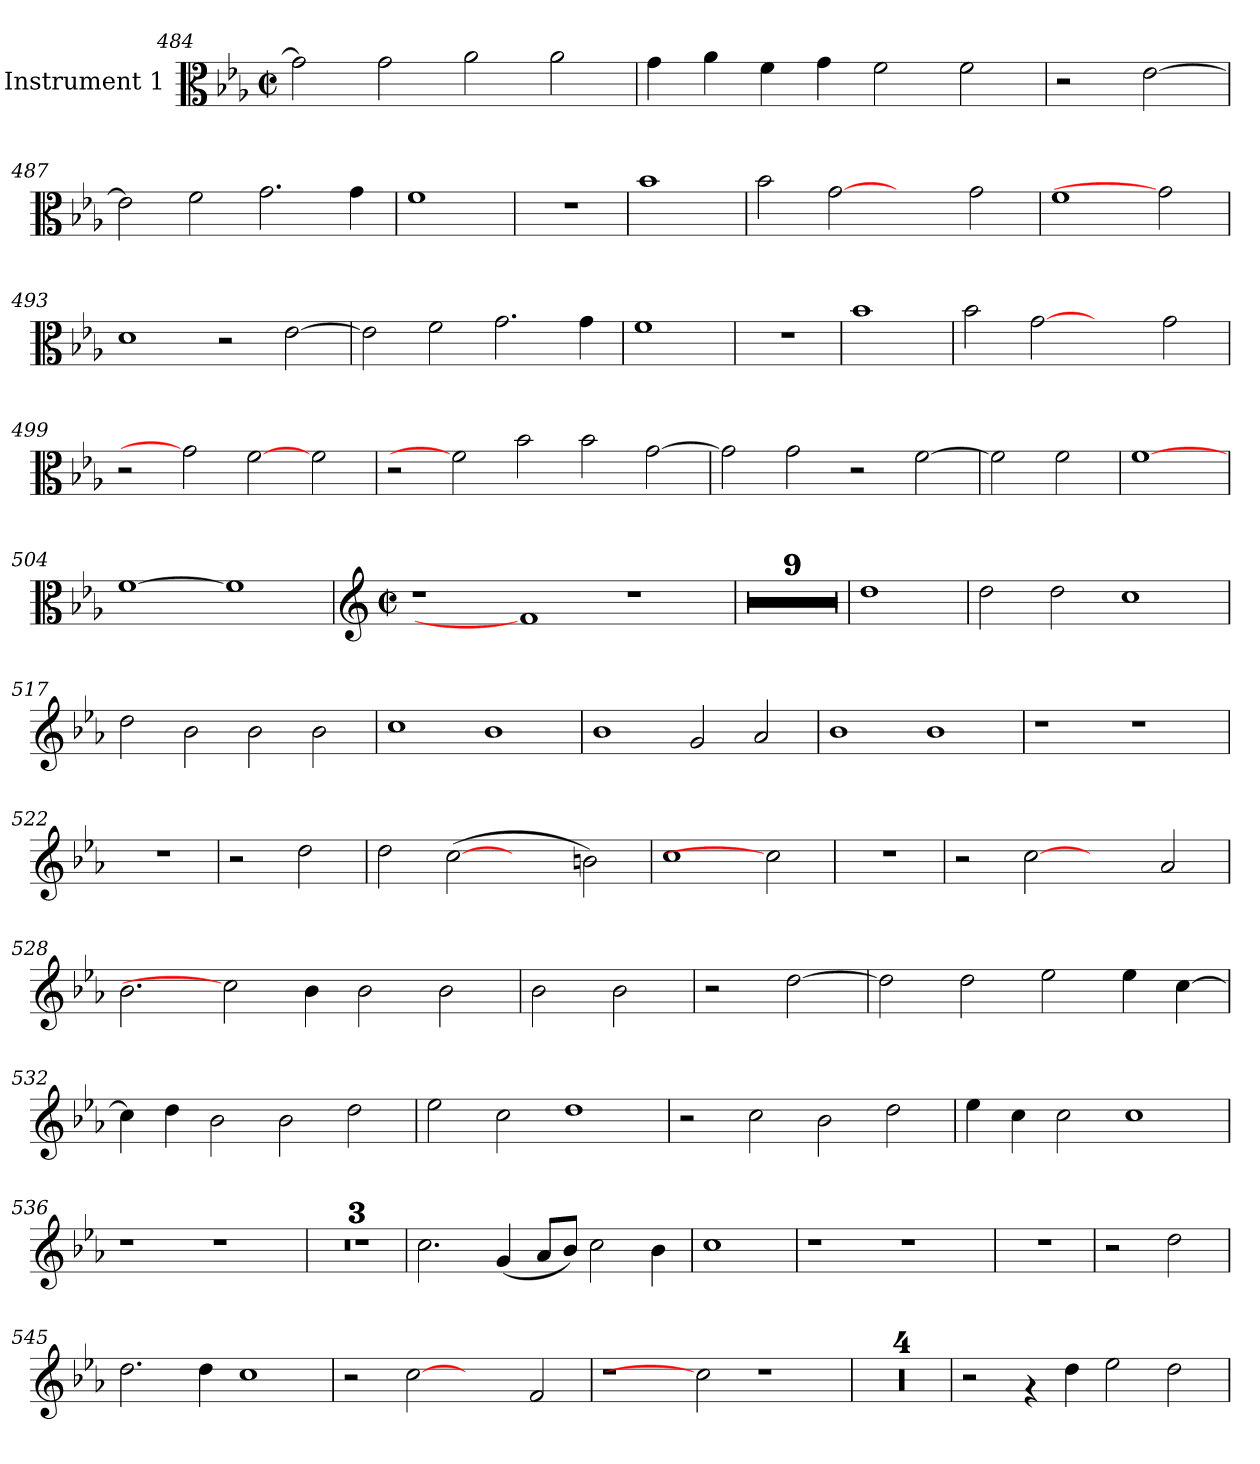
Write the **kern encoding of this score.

**kern
*part1
*staff1
*I"Instrument 1
*clefC3
*k[b-e-a-]
*E-:
*M2/2
*met(c|)
=484
2g\]
2g\
2a-\
2a-\
=485
4g\
4a-\
4f\
4g\
2f\
2f\
=486
2r
[<2e-\
!!LO:LB:g=z
=487
2e-\]
2f\
2.g\
4g\
=488
1f
=489
1r
=490
1b-
=491
2b-\
[2g
2ryy
2g\
!!LO:LB:g=z
=492
1f
2g]
=493
1d
2r
[>2e-\
=494
2e-\]
2f\
2.g\
4g\
=495
1f
=496
1r
!!LO:LB:g=z
=497
1b-
=498
2b-\
[2g
2ryy
2g\
=499
2r
2g]
[2f
2f\
=500
2r
2f]
2b-\
2b-\
[>2g\
=501
2g\]
2g\
2r
[>2f\
!!LO:LB:g=z
=502
2f\]
2f\
=503
[1f
=504
[1f
1f]
!!LO:PB:g=z
=505!
*clefG2
*M2/2
*met(c|)
1r
1f]
1r
=506
1r
=507
1r
=508
1r
=509
1r
=510
1r
=511
1r
=512
1r
=513
1r
=514
1r
=515
1dd
=516
2dd\
2dd\
1cc
=517
2dd\
2b-\
2b-\
2b-\
=518
1cc
1b-
!!LO:LB:g=z
=519
1b-
2g/
2a-/
=520
1b-
1b-
=521
1r
1r
=522
1r
=523
2r
2dd\
=524
2dd\
(>[2cc
2ryy
2bn\)
!!LO:LB:g=z
=525
1cc
2cc]
=526
1r
=527
2r
[2cc
2ryy
2a-/
=528
2.b-\
2cc]
4b-\
2b-\
2b-\
=529
2b-\
2b-\
!!LO:LB:g=z
=530
2r
[>2dd\
=531
2dd\]
2dd\
2ee-\
4ee-\
[>4cc\
=532
4cc\]
4dd\
2b-\
2b-\
2dd\
=533
2ee-\
2cc\
1dd
=534
2r
2cc\
2b-\
2dd\
!!LO:LB:g=z
=535
4ee-\
4cc\
2cc\
1cc
=536
1r
1r
=537
1r
=538
1r
=539
1r
=540
2.cc\
(<4g/
8a-/L
8b-/J)
2cc\
4b-\
=541
1cc
=542
1r
1r
=543
1r
!!LO:LB:g=z
=544
2r
2dd\
=545
2.dd\
4dd\
1cc
=546
2r
[2cc
2ryy
2f/
=547
1r
2cc]
1r
=548
1r
=549
1r
=550
1r
=551
1r
=552
2r
4rf
4dd\
2ee-\
2dd\
=
*-
